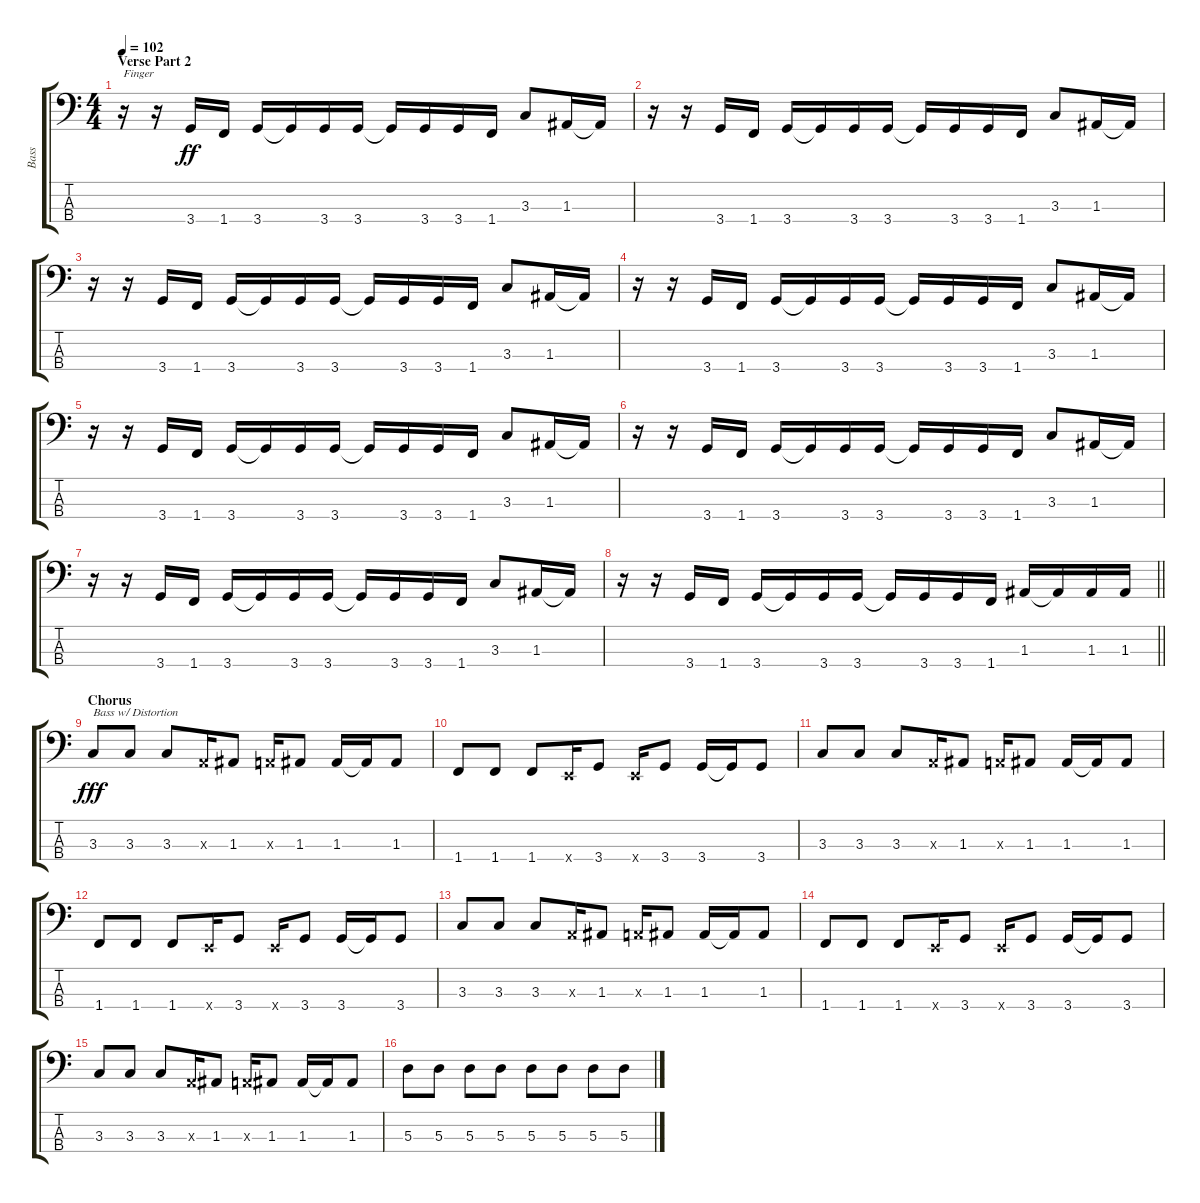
\track ("Bass" "Bass") {instrument electricbassfinger}
\staff {score tabs}
\tuning (G2 D2 A1 E1) {hide}
\ts (4 4)
\section ("" "Verse Part 2")
\tempo 102
\clef f4
\ks c
r.16{txt "Finger" dy f volume 16 instrument electricbassfinger} r.16 3.4.16{dy ff} 1.4.16 3.4.16 3.4{t}.16 3.4.16 3.4.16 3.4{t}.16 3.4.16 3.4.16 1.4.16 3.3.8 1.3.16 1.3{t}.16 |
r.16 r.16 3.4.16 1.4.16 3.4.16 3.4{t}.16 3.4.16 3.4.16 3.4{t}.16 3.4.16 3.4.16 1.4.16 3.3.8 1.3.16 1.3{t}.16 |
r.16 r.16 3.4.16 1.4.16 3.4.16 3.4{t}.16 3.4.16 3.4.16 3.4{t}.16 3.4.16 3.4.16 1.4.16 3.3.8 1.3.16 1.3{t}.16 |
r.16 r.16 3.4.16 1.4.16 3.4.16 3.4{t}.16 3.4.16 3.4.16 3.4{t}.16 3.4.16 3.4.16 1.4.16 3.3.8 1.3.16 1.3{t}.16 |
r.16 r.16 3.4.16 1.4.16 3.4.16 3.4{t}.16 3.4.16 3.4.16 3.4{t}.16 3.4.16 3.4.16 1.4.16 3.3.8 1.3.16 1.3{t}.16 |
r.16 r.16 3.4.16 1.4.16 3.4.16 3.4{t}.16 3.4.16 3.4.16 3.4{t}.16 3.4.16 3.4.16 1.4.16 3.3.8 1.3.16 1.3{t}.16 |
r.16 r.16 3.4.16 1.4.16 3.4.16 3.4{t}.16 3.4.16 3.4.16 3.4{t}.16 3.4.16 3.4.16 1.4.16 3.3.8 1.3.16 1.3{t}.16 |
\barLineRight lightlight
r.16 r.16 3.4.16 1.4.16 3.4.16 3.4{t}.16 3.4.16 3.4.16 3.4{t}.16 3.4.16 3.4.16 1.4.16 1.3.16 1.3{t}.16 1.3.16 1.3.16 |
\section ("" "Chorus")
3.3.8{txt "Bass w/ Distortion" dy fff balance 6 instrument distortionguitar} 3.3.8 3.3.8 0.3{x}.16 1.3.8 0.3{x}.16 1.3.8 1.3.16 1.3{t}.16 1.3.8 |
1.4.8 1.4.8 1.4.8 0.4{x}.16 3.4.8 0.4{x}.16 3.4.8 3.4.16 3.4{t}.16 3.4.8 |
3.3.8 3.3.8 3.3.8 0.3{x}.16 1.3.8 0.3{x}.16 1.3.8 1.3.16 1.3{t}.16 1.3.8 |
1.4.8 1.4.8 1.4.8 0.4{x}.16 3.4.8 0.4{x}.16 3.4.8 3.4.16 3.4{t}.16 3.4.8 |
3.3.8 3.3.8 3.3.8 0.3{x}.16 1.3.8 0.3{x}.16 1.3.8 1.3.16 1.3{t}.16 1.3.8 |
1.4.8 1.4.8 1.4.8 0.4{x}.16 3.4.8 0.4{x}.16 3.4.8 3.4.16 3.4{t}.16 3.4.8 |
3.3.8 3.3.8 3.3.8 0.3{x}.16 1.3.8 0.3{x}.16 1.3.8 1.3.16 1.3{t}.16 1.3.8 |
5.3.8 5.3.8 5.3.8 5.3.8 5.3.8 5.3.8 5.3.8 5.3.8
